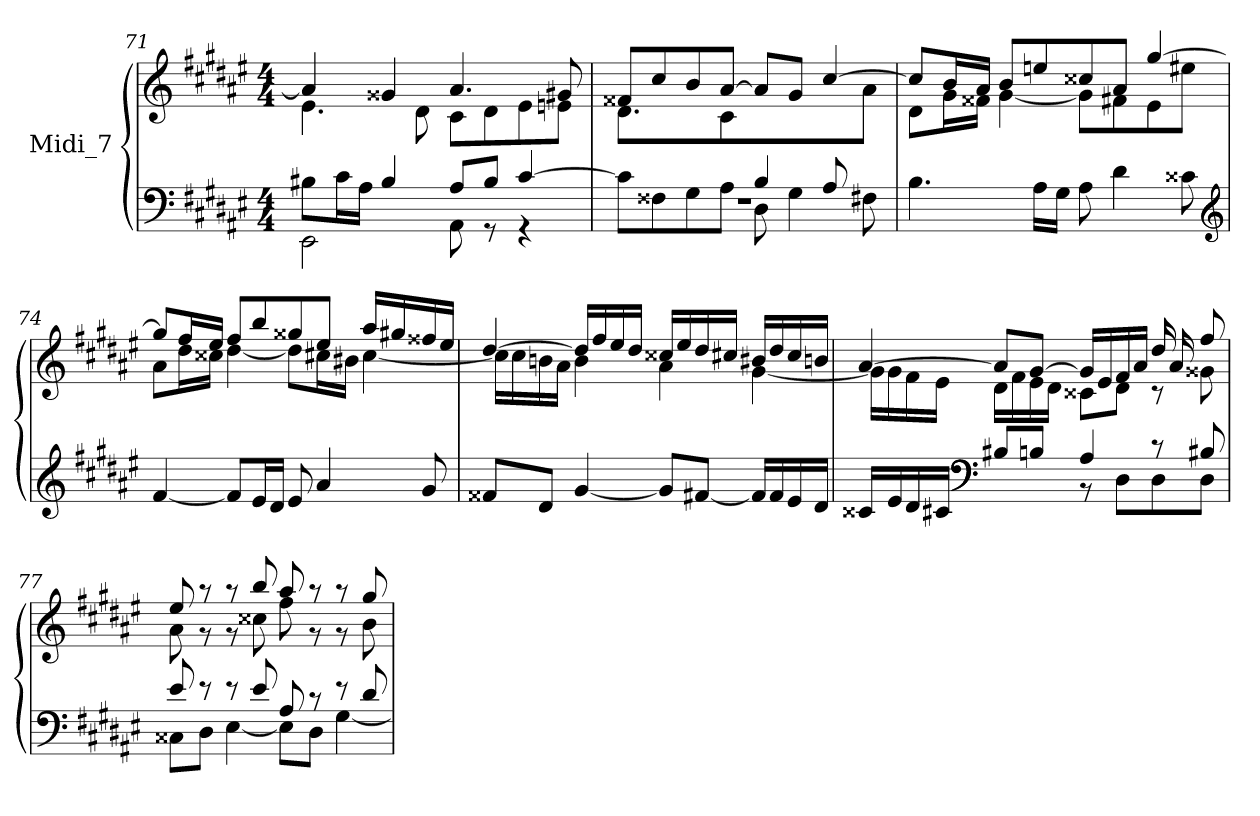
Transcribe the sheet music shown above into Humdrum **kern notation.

**kern	**kern
*part1	*part1
*staff2	*staff1
*I"Midi_7	*
*clefF4	*clefG2
*k[f#c#g#d#a#e#]	*k[f#c#g#d#a#e#]
*F#:	*F#:
*M4/4	*M4/4
=71	=71
*^	*^
8B#X\L	2EE#\	4a#/]	4.e#\
16c#L	.	.	.
16A#JJ	.	.	.
4B#/	.	4g##X/	.
.	.	.	8d#\
8A#L	8AA#\	4.a#/	8c#\L
8B#J	8r	.	8d#\
[4c#/	4r	.	8e#\
.	.	8g#X/	8en\J
=72	=72	=72	=72
*	*^	*	*
2ryy	8c#\L]	1r	8f##XL	4.d#\
.	8F##X\	.	8cc#	.
.	8G#\	.	8b	.
.	8A#\J	.	[8a#J	8c#\
4B/	8D#\	.	8a#/L]	4.ryy
.	4G#\	.	8g#/J	.
8A#L	.	.	[4cc#/	.
8ryy	8F#X\	.	.	8a#J
*	*v	*v	*	*
!!LO:LB:g=z	!!
=73	=73	=73	=73
2ryy	4.B\	8cc#/L]	8d#L
.	.	16b/L	16g#L
.	.	16a#/JJ	16f##XJJ
.	.	8b/L	[4g#\
.	16A#LL	8een/	.
.	16G#JJ	.	.
4ryy	8A#\	8cc##X/	8g#\L]
.	4d#\	8a#/J	8f#X\
4ryy	.	[4gg#/	8e#\
.	8c##X\	.	8ee#X\J
*clefG2	*	*	*
=74	=74	=74	=74
1ryy	[4f#/	8gg#/L]	8a#L
.	.	16ff#/L	16dd#L
.	.	16ee#/JJ	16cc##XJJ
.	8f#/L]	8ff#L	[4dd#\
.	16e#/L	8bb	.
.	16d#/JJ	.	.
.	8e#/	8gg##X	8dd#\L]
.	4a#/	8ee#J	16cc#X\L
.	.	.	16b#X\JJ
.	.	16aa#LL	[4cc#\
.	.	16gg#X	.
.	8g#/	16ff##X	.
.	.	16ee#JJ	.
=75	=75	=75	=75
1ryy	8f##X/L	[4dd#/	16cc#\LL]
.	.	.	16cc#\
.	8d#/J	.	16bn\
.	.	.	16a#\JJ
.	[4g#/	16dd#LL]	4b\
.	.	16ff#	.
.	.	16ee#	.
.	.	16dd#JJ	.
.	8g#/L]	16cc##X/LL	4a#\
.	.	16ee#/	.
.	[8f#X/J	16dd#/	.
.	.	16cc#X/JJ	.
.	16f#/LL]	16b#X/LL	[4g#\
.	16f#/	16dd#/	.
.	16e#/	16cc#/	.
.	16d#/JJ	16bn/JJ	.
!!LO:LB:g=z	!!
=76	=76	=76	=76
16c##XLL	4ryy	[4a#/	16g#\LL]
16e#	.	.	16g#\
16d#	.	.	16f#\
16c#XJJ	.	.	16e#\JJ
*clefF4	*	*	*
8B#X/L	4ryy	8a#L]	16d#\LL
.	.	.	16f#\
8Bn/J	.	[8g#J	16e#\
.	.	.	16d#\JJ
4A#/	8r	16g#LL]	8c##X\L
.	.	16e#	.
.	8D#L	16f#	8d#\J
.	.	16a#JJ	.
8r	8D#	16dd#LL	8r
.	.	16a#	.
8B#X/	8D#J	8ff#J	8g##X\
=77	=77	=77	=77
8e#/	8C##X\L	8ee#/	8a#\
8r	8D#\J	8r	8r
8r	[4E#\	8r	8r
8e#/	.	8bb/	8cc##X\
8A#/	8E#L]	8aa#/	8ff#\
8r	8D#J	8r	8r
8r	[4G#\	8r	8r
8d#/	.	8gg#/	8b\
*v	*v	*	*
*	*v	*v
=	=
*-	*-
